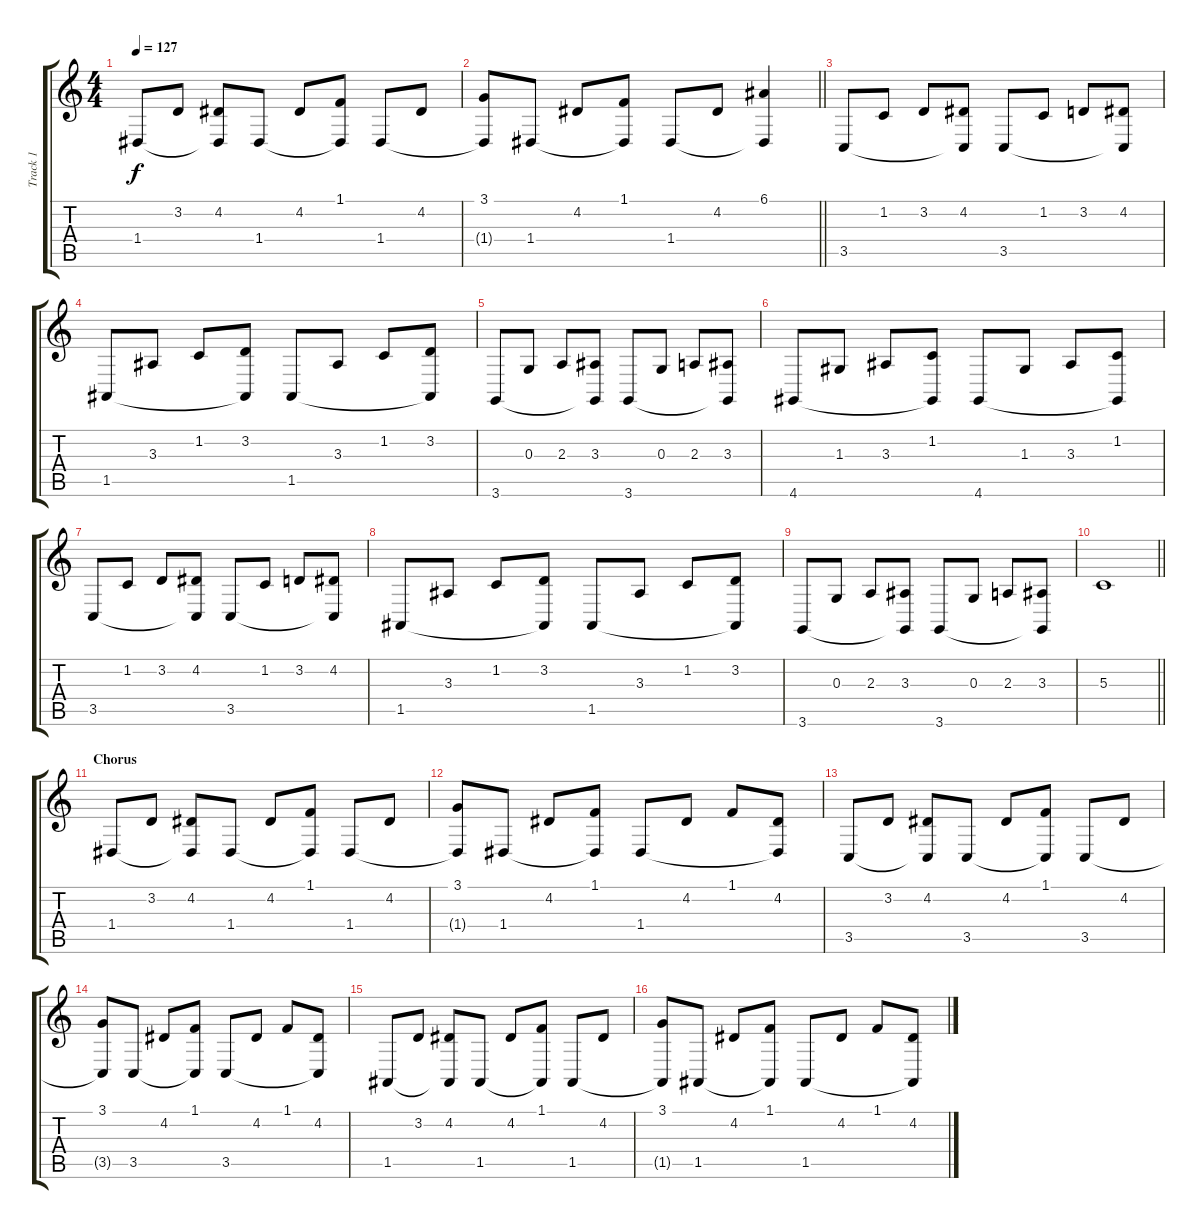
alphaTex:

\track ("Track 1" "Track 1") {instrument brightacousticpiano}
\staff {score tabs}
\tuning (E4 B3 G3 D3 A2 E2) {hide}
\ts (4 4)
\tempo 127
\clef g2
\ks c
1.4.8{dy f} 3.2.8 (4.2 1.4{t}).8 1.4.8 4.2.8 (1.1 1.4{t}).8 1.4.8 4.2.8 |
\barLineRight lightlight
(3.1 1.4{t}).8 1.4.8 4.2.8 (1.1 1.4{t}).8 1.4.8 4.2.8 (6.1 1.4{t}).4 |
3.5.8 1.2.8 3.2.8 (4.2 3.5{t}).8 3.5.8 1.2.8 3.2.8 (4.2 3.5{t}).8 |
1.5.8 3.3.8 1.2.8 (3.2 1.5{t}).8 1.5.8 3.3.8 1.2.8 (3.2 1.5{t}).8 |
3.6.8 0.3.8 2.3.8 (3.3 3.6{t}).8 3.6.8 0.3.8 2.3.8 (3.3 3.6{t}).8 |
4.6.8 1.3.8 3.3.8 (1.2 4.6{t}).8 4.6.8 1.3.8 3.3.8 (1.2 4.6{t}).8 |
3.5.8 1.2.8 3.2.8 (4.2 3.5{t}).8 3.5.8 1.2.8 3.2.8 (4.2 3.5{t}).8 |
1.5.8 3.3.8 1.2.8 (3.2 1.5{t}).8 1.5.8 3.3.8 1.2.8 (3.2 1.5{t}).8 |
3.6.8 0.3.8 2.3.8 (3.3 3.6{t}).8 3.6.8 0.3.8 2.3.8 (3.3 3.6{t}).8 |
\barLineRight lightlight
5.3.1 |
\section ("" "Chorus")
1.4.8 3.2.8 (4.2 1.4{t}).8 1.4.8 4.2.8 (1.1 1.4{t}).8 1.4.8 4.2.8 |
(3.1 1.4{t}).8 1.4.8 4.2.8 (1.1 1.4{t}).8 1.4.8 4.2.8 1.1.8 (4.2 1.4{t}).8 |
3.5.8 3.2.8 (4.2 3.5{t}).8 3.5.8 4.2.8 (1.1 3.5{t}).8 3.5.8 4.2.8 |
(3.1 3.5{t}).8 3.5.8 4.2.8 (1.1 3.5{t}).8 3.5.8 4.2.8 1.1.8 (4.2 3.5{t}).8 |
1.5.8 3.2.8 (4.2 1.5{t}).8 1.5.8 4.2.8 (1.1 1.5{t}).8 1.5.8 4.2.8 |
(3.1 1.5{t}).8 1.5.8 4.2.8 (1.1 1.5{t}).8 1.5.8 4.2.8 1.1.8 (4.2 1.5{t}).8
